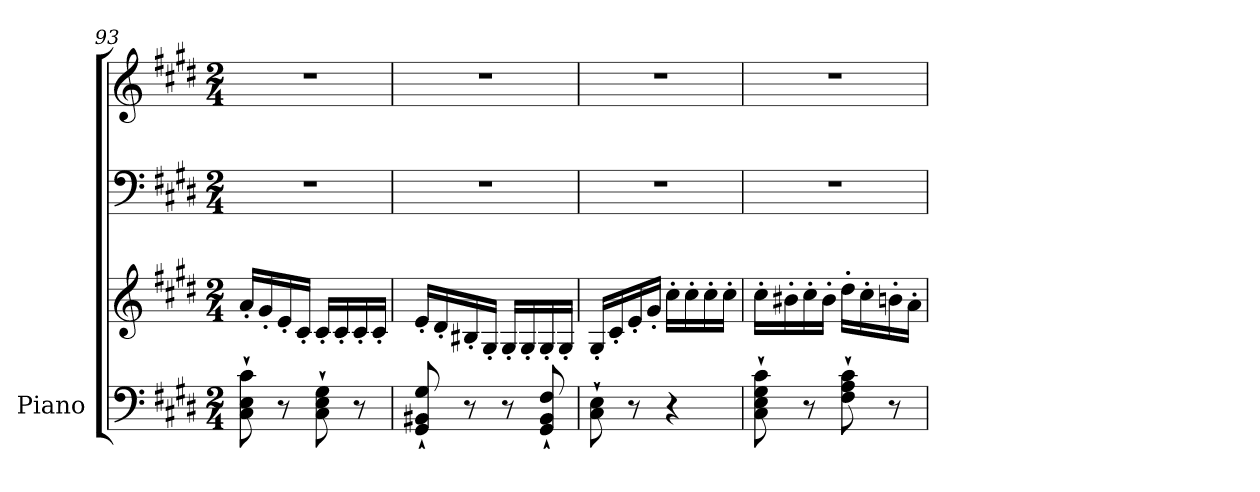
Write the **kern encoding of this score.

**kern	**kern	**kern	**kern
*part1	*part1	*part1	*part1
*staff4	*staff3	*staff2	*staff1
*I"Piano	*	*	*
*I'Pno.	*	*	*
*clefF4	*clefG2	*clefF4	*clefG2
*k[f#c#g#d#]	*k[f#c#g#d#]	*k[f#c#g#d#]	*k[f#c#g#d#]
*M2/4	*M2/4	*M2/4	*M2/4
=93	=93	=93	=93
8C#\` 8E\` 8c#\`	16a'/LL	2r	2r
.	16g#'/	.	.
8r	16e'/	.	.
.	16c#'/JJ	.	.
8C#\` 8E\` 8G#\`	16c#'/LL	.	.
.	16c#'/	.	.
8r	16c#'/	.	.
.	16c#'/JJ	.	.
=94	=94	=94	=94
8GG#/` 8BB#X/` 8G#/`	16e'/LL	2r	2r
.	16d#'/	.	.
8r	16B#X'/	.	.
.	16G#'/JJ	.	.
8r	16G#'/LL	.	.
.	16G#'/	.	.
8GG#/` 8BB#/` 8F#/`	16G#'/	.	.
.	16G#'/JJ	.	.
=95	=95	=95	=95
8C#\` 8E\`	16G#'/LL	2r	2r
.	16c#'/	.	.
8r	16e'/	.	.
.	16g#'/JJ	.	.
4r	16cc#'\LL	.	.
.	16cc#'\	.	.
.	16cc#'\	.	.
.	16cc#'\JJ	.	.
!!LO:LB:g=z
=96	=96	=96	=96
8C#\` 8E\` 8G#\` 8c#\`	16cc#'\LL	2r	2r
.	16b#X'\	.	.
8r	16cc#'\	.	.
.	16b#'\JJ	.	.
8F#\` 8A\` 8c#\`	16dd#'\LL	.	.
.	16cc#'\	.	.
8r	16bn'\	.	.
.	16a'\JJ	.	.
=	=	=	=
*-	*-	*-	*-
